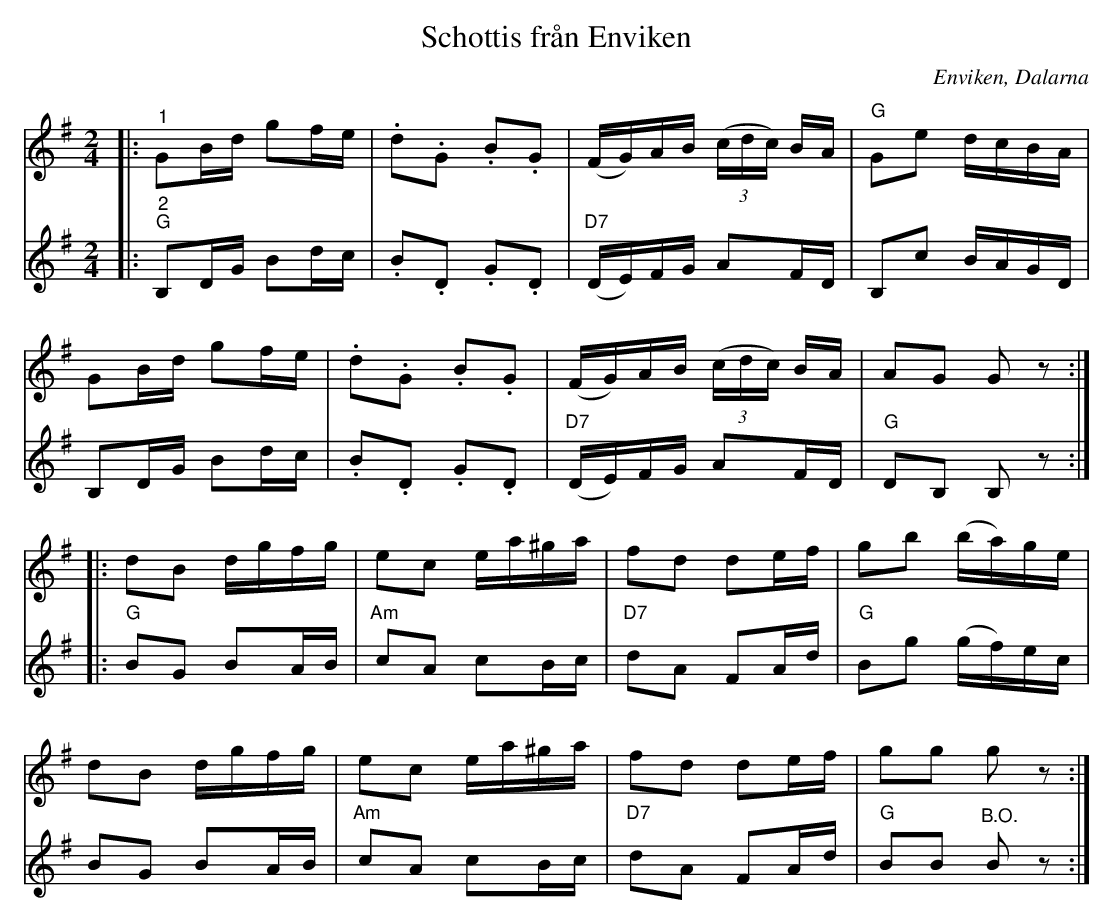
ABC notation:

X:1
T:Schottis från Enviken
O:Enviken, Dalarna
L:1/16
M:2/4
K:G
V:1
|:"^1" G2Bd g2fe | .d2.G2 .B2.G2 | (FG)AB (3(cdc) BA |"G" G2e2 dcBA |
G2Bd g2fe | .d2.G2 .B2.G2 | (FG)AB (3(cdc) BA | A2G2 G2 z2 ::
d2B2 dgfg | e2c2 ea^ga | f2d2 d2ef | g2b2 (ba)ge |
d2B2 dgfg | e2c2 ea^ga | f2d2 d2ef | g2g2 g2 z2 :|
V:2
|:"^2""G" B,2DG B2dc | .B2.D2 .G2.D2 |"D7" (DE)FG A2FD | B,2c2 BAGD |
B,2DG B2dc | .B2.D2 .G2.D2 |"D7" (DE)FG A2FD |"G" D2B,2 B,2 z2 ::
"G" B2G2 B2AB |"Am" c2A2 c2Bc | "D7" d2A2 F2Ad |"G" B2g2 (gf)ec |
B2G2 B2AB |"Am" c2A2 c2Bc |"D7"  d2A2 F2Ad | "G" B2B2 "^B.O." B2 z2 :|
